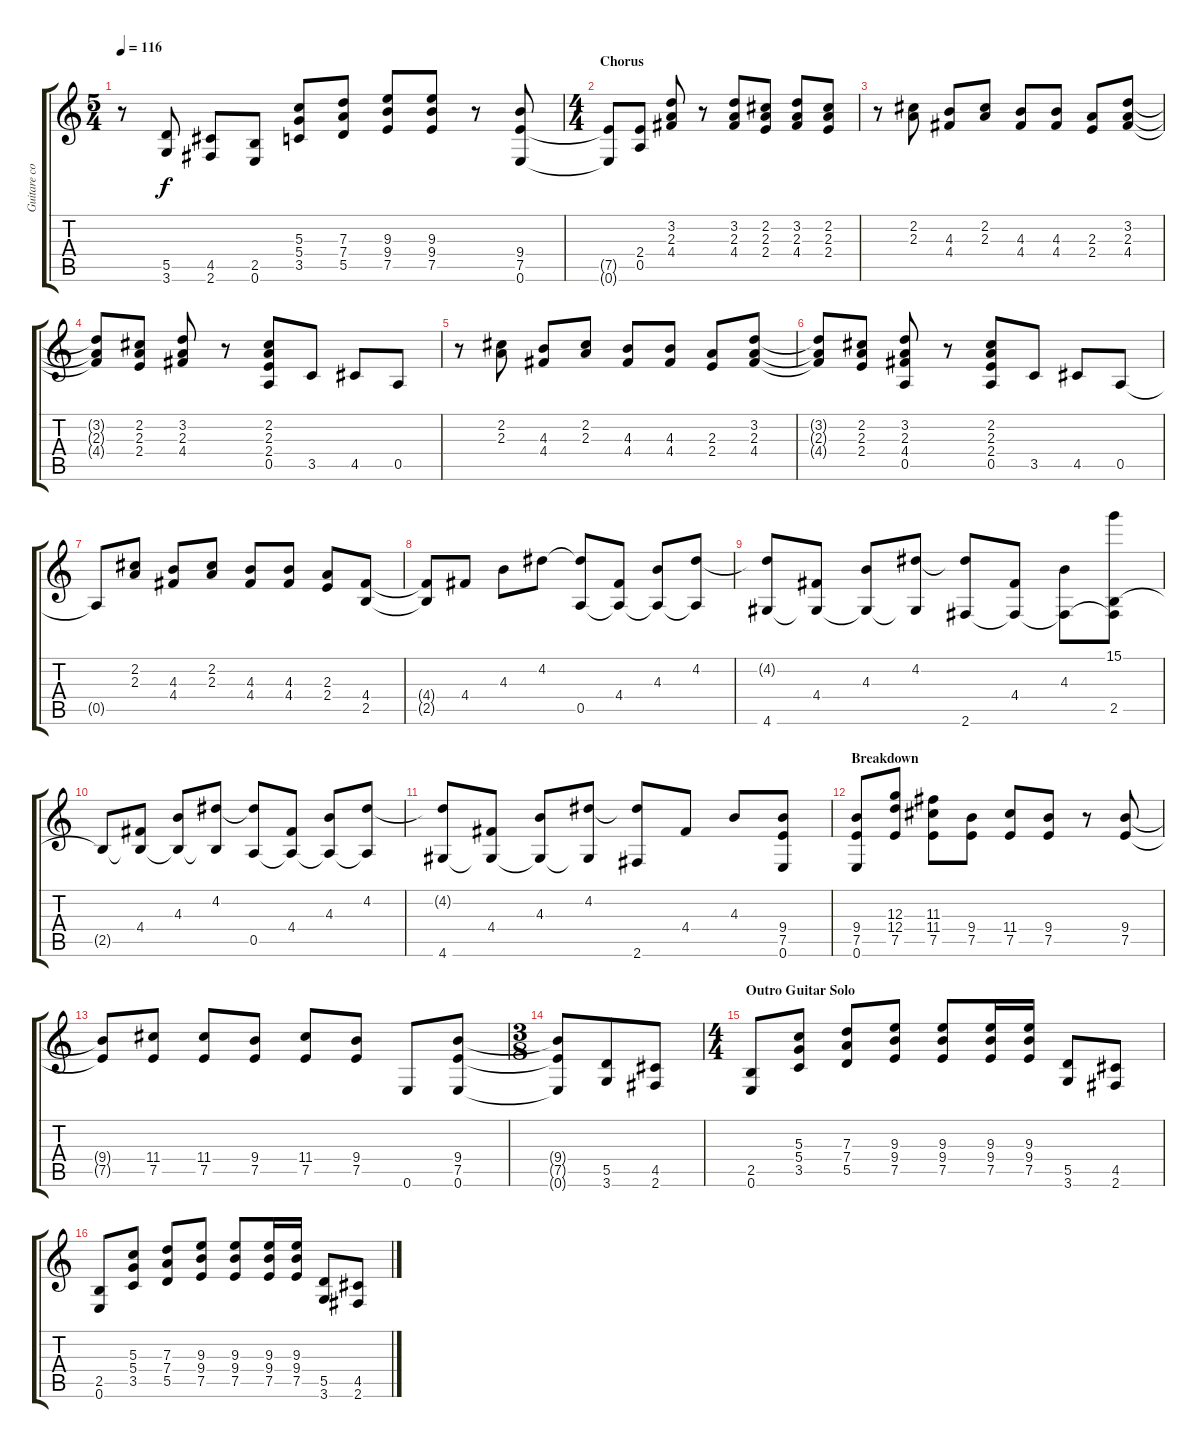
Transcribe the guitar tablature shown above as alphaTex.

\track ("Guitare complet" "Guitare co") {instrument overdrivenguitar}
\staff {score tabs}
\tuning (E4 B3 G3 D3 A2 E2) {hide}
\ts (5 4)
\tempo 116
\clef g2
\ks c
r.8{dy f} (5.5 3.6).8 (4.5 2.6).8 (2.5 0.6).8 (5.3 5.4 3.5).8 (7.3 7.4 5.5).8 (9.3 9.4 7.5).8 (9.3 9.4 7.5).8 r.8 (9.4 7.5 0.6).8 |
\ts (4 4)
\section ("" "Chorus")
(7.5{t} 0.6{t}).8 (2.4 0.5).8 (3.2 2.3 4.4).8 r.8 (3.2 2.3 4.4).8 (2.2 2.3 2.4).8 (3.2 2.3 4.4).8 (2.2 2.3 2.4).8 |
r.8 (2.2 2.3).8 (4.3 4.4).8 (2.2 2.3).8 (4.3 4.4).8 (4.3 4.4).8 (2.3 2.4).8 (3.2 2.3 4.4).8 |
(3.2{t} 2.3{t} 4.4{t}).8 (2.2 2.3 2.4).8 (3.2 2.3 4.4).8 r.8 (2.2 2.3 2.4 0.5).8 3.5.8 4.5.8 0.5.8 |
r.8 (2.2 2.3).8 (4.3 4.4).8 (2.2 2.3).8 (4.3 4.4).8 (4.3 4.4).8 (2.3 2.4).8 (3.2 2.3 4.4).8 |
(3.2{t} 2.3{t} 4.4{t}).8 (2.2 2.3 2.4).8 (3.2 2.3 4.4 0.5).8 r.8 (2.2 2.3 2.4 0.5).8 3.5.8 4.5.8 0.5.8 |
0.5{t}.8 (2.2 2.3).8 (4.3 4.4).8 (2.2 2.3).8 (4.3 4.4).8 (4.3 4.4).8 (2.3 2.4).8 (4.4 2.5).8 |
(4.4{t} 2.5{t}).8 4.4.8 4.3.8 4.2.8 (4.2{t} 0.5).8 (4.4 0.5{t}).8 (4.3 0.5{t}).8 (4.2 0.5{t}).8 |
(4.2{t} 4.6).8 (4.4 4.6{t}).8 (4.3 4.6{t}).8 (4.2 4.6{t}).8 (4.2{t} 2.6).8 (4.4 2.6{t}).8 (4.3 2.6{t}).8 (15.1 2.5 2.6{t}).8 |
2.5{t}.8 (4.4 2.5{t}).8 (4.3 2.5{t}).8 (4.2 2.5{t}).8 (4.2{t} 0.5).8 (4.4 0.5{t}).8 (4.3 0.5{t}).8 (4.2 0.5{t}).8 |
(4.2{t} 4.6).8 (4.4 4.6{t}).8 (4.3 4.6{t}).8 (4.2 4.6{t}).8 (4.2{t} 2.6).8 4.4.8 4.3.8 (9.4 7.5 0.6).8 |
\section ("" "Breakdown")
(9.4 7.5 0.6).8 (12.3 12.4 7.5).8 (11.3 11.4 7.5).8 (9.4 7.5).8 (11.4 7.5).8 (9.4 7.5).8 r.8 (9.4 7.5).8 |
(9.4{t} 7.5{t}).8 (11.4 7.5).8 (11.4 7.5).8 (9.4 7.5).8 (11.4 7.5).8 (9.4 7.5).8 0.6.8 (9.4 7.5 0.6).8 |
\ts (3 8)
(9.4{t} 7.5{t} 0.6{t}).8 (5.5 3.6).8 (4.5 2.6).8 |
\ts (4 4)
\section ("" "Outro Guitar Solo")
(2.5 0.6).8 (5.3 5.4 3.5).8 (7.3 7.4 5.5).8 (9.3 9.4 7.5).8 (9.3 9.4 7.5).8 (9.3 9.4 7.5).16 (9.3 9.4 7.5).16 (5.5 3.6).8 (4.5 2.6).8 |
(2.5 0.6).8 (5.3 5.4 3.5).8 (7.3 7.4 5.5).8 (9.3 9.4 7.5).8 (9.3 9.4 7.5).8 (9.3 9.4 7.5).16 (9.3 9.4 7.5).16 (5.5 3.6).8 (4.5 2.6).8
